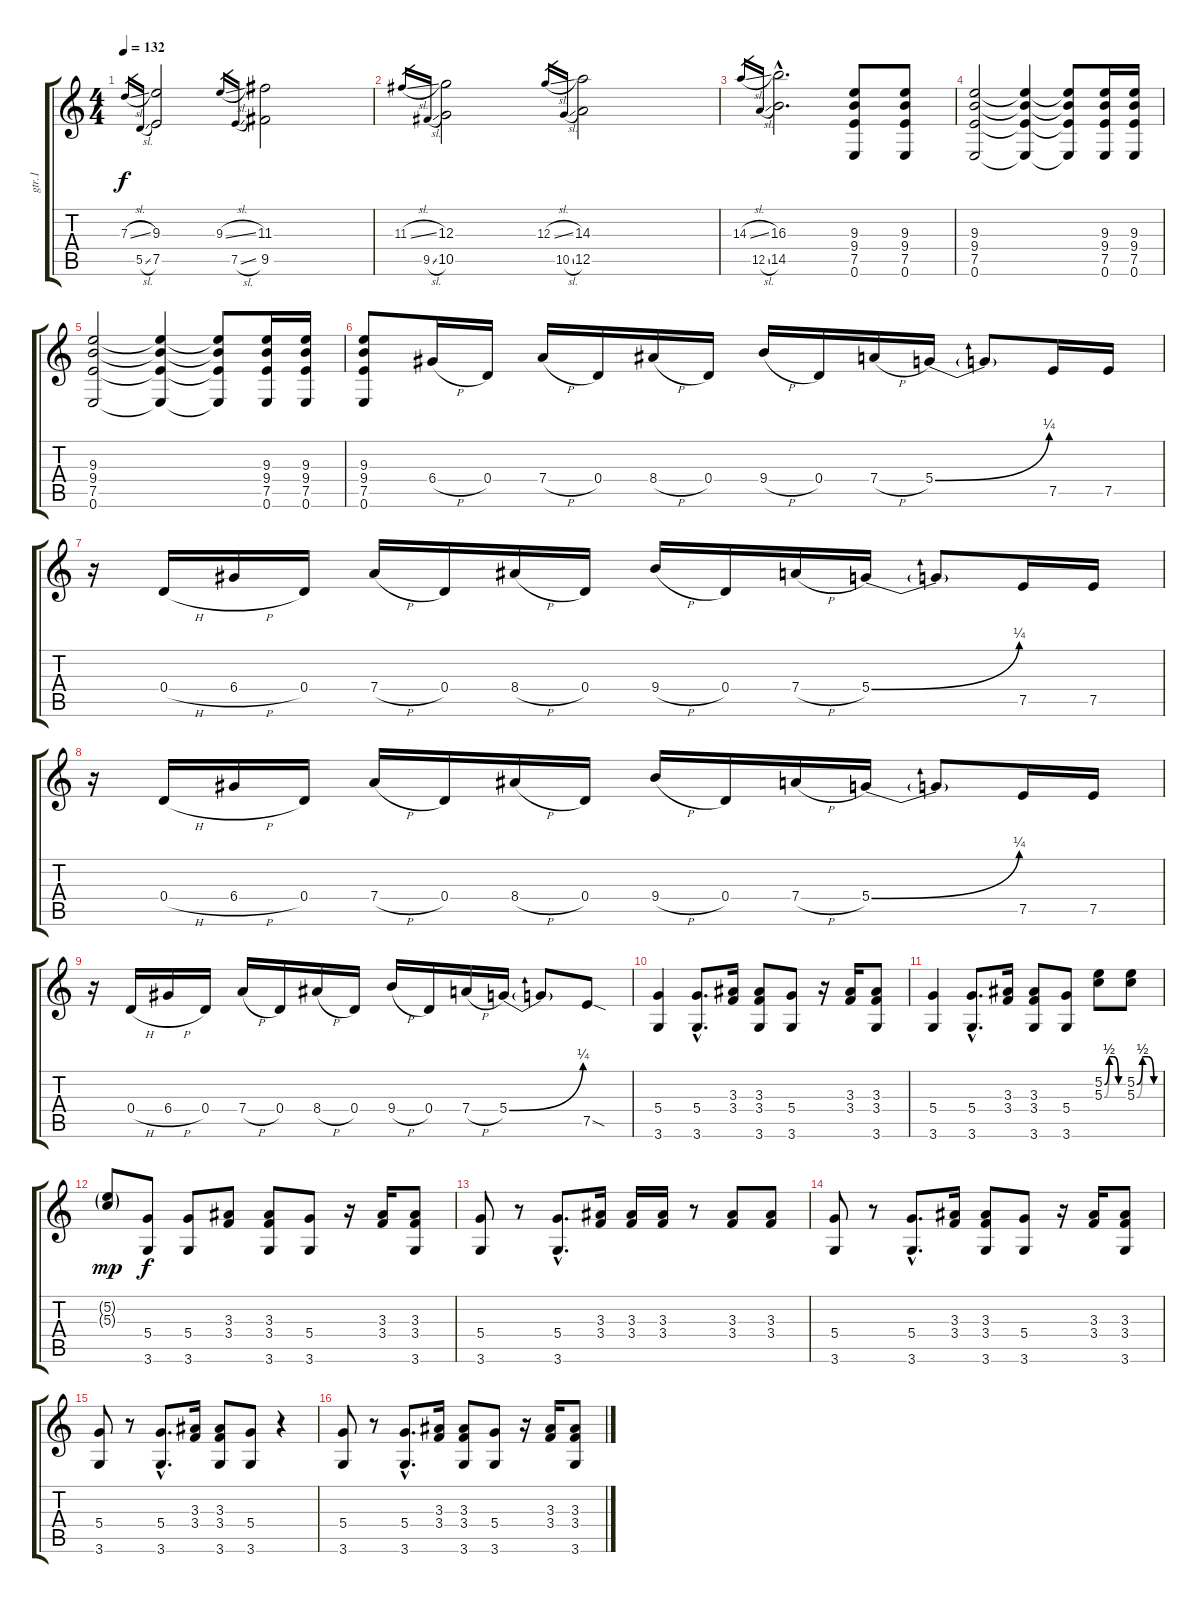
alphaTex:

\track ("gtr.1" "gtr.1") {instrument overdrivenguitar}
\staff {score tabs}
\tuning (E4 B3 G3 D3 A2 E2) {hide}
\ts (4 4)
\tempo 132
\clef g2
\ks c
7.3{sl}.16{gr dy f} 5.5{sl}.16{gr} (9.3 7.5).2 9.3{sl}.16{gr} 7.5{sl}.16{gr} (11.3 9.5).2 |
11.3{sl}.16{gr} 9.5{sl}.16{gr} (12.3 10.5).2 12.3{sl}.16{gr} 10.5{sl}.16{gr} (14.3 12.5).2 |
14.3{sl}.16{gr} 12.5{sl}.16{gr} (16.3{hac} 14.5{hac}).2{d} (9.3 9.4 7.5 0.6).8 (9.3 9.4 7.5 0.6).8 |
(9.3 9.4 7.5 0.6).2 (9.3{t} 9.4{t} 7.5{t} 0.6{t}).4 (9.3{t} 9.4{t} 7.5{t} 0.6{t}).8 (9.3 9.4 7.5 0.6).16 (9.3 9.4 7.5 0.6).16 |
(9.3 9.4 7.5 0.6).2 (9.3{t} 9.4{t} 7.5{t} 0.6{t}).4 (9.3{t} 9.4{t} 7.5{t} 0.6{t}).8 (9.3 9.4 7.5 0.6).16 (9.3 9.4 7.5 0.6).16 |
(9.3 9.4 7.5 0.6).8 6.4{h}.16 0.4.16 7.4{h}.16 0.4.16 8.4{h}.16 0.4.16 9.4{h}.16 0.4.16 7.4{h}.16 5.4{be (bend 0 0 60 1)}.16 5.4{t}.8 7.5.16 7.5.16 |
r.16 0.4{h}.16 6.4{h}.16 0.4.16 7.4{h}.16 0.4.16 8.4{h}.16 0.4.16 9.4{h}.16 0.4.16 7.4{h}.16 5.4{be (bend 0 0 60 1)}.16 5.4{t}.8 7.5.16 7.5.16 |
r.16 0.4{h}.16 6.4{h}.16 0.4.16 7.4{h}.16 0.4.16 8.4{h}.16 0.4.16 9.4{h}.16 0.4.16 7.4{h}.16 5.4{be (bend 0 0 60 1)}.16 5.4{t}.8 7.5.16 7.5.16 |
r.16 0.4{h}.16 6.4{h}.16 0.4.16 7.4{h}.16 0.4.16 8.4{h}.16 0.4.16 9.4{h}.16 0.4.16 7.4{h}.16 5.4{be (bend 0 0 60 1)}.16 5.4{t}.8 7.5{sod}.8 |
(5.4 3.6).4 (5.4{hac} 3.6{hac}).8{d} (3.3 3.4).16 (3.3 3.4 3.6).8 (5.4 3.6).8 r.16 (3.3 3.4).16 (3.3 3.4 3.6).8 |
(5.4 3.6).4 (5.4{hac} 3.6{hac}).8{d} (3.3 3.4).16 (3.3 3.4 3.6).8 (5.4 3.6).8 (5.2{be (custom 0 0 15 2 30 2 45 0 60 0)} 5.3{be (custom 0 0 15 2 30 2 45 0 60 0)}).8 (5.2{be (custom 0 0 15 2 30 2 45 0 60 0)} 5.3{be (custom 0 0 15 2 30 2 45 0 60 0)}).8 |
(5.2{g} 5.3{g}).8{dy mp} (5.4 3.6).8{dy f} (5.4 3.6).8 (3.3 3.4).8 (3.3 3.4 3.6).8 (5.4 3.6).8 r.16 (3.3 3.4).16 (3.3 3.4 3.6).8 |
(5.4 3.6).8 r.8 (5.4{hac} 3.6{hac}).8{d} (3.3 3.4).16 (3.3 3.4).16 (3.3 3.4).16 r.8 (3.3 3.4).8 (3.3 3.4).8 |
(5.4 3.6).8 r.8 (5.4{hac} 3.6{hac}).8{d} (3.3 3.4).16 (3.3 3.4 3.6).8 (5.4 3.6).8 r.16 (3.3 3.4).16 (3.3 3.4 3.6).8 |
(5.4 3.6).8 r.8 (5.4{hac} 3.6{hac}).8{d} (3.3 3.4).16 (3.3 3.4 3.6).8 (5.4 3.6).8 r.4 |
(5.4 3.6).8 r.8 (5.4{hac} 3.6{hac}).8{d} (3.3 3.4).16 (3.3 3.4 3.6).8 (5.4 3.6).8 r.16 (3.3 3.4).16 (3.3 3.4 3.6).8
